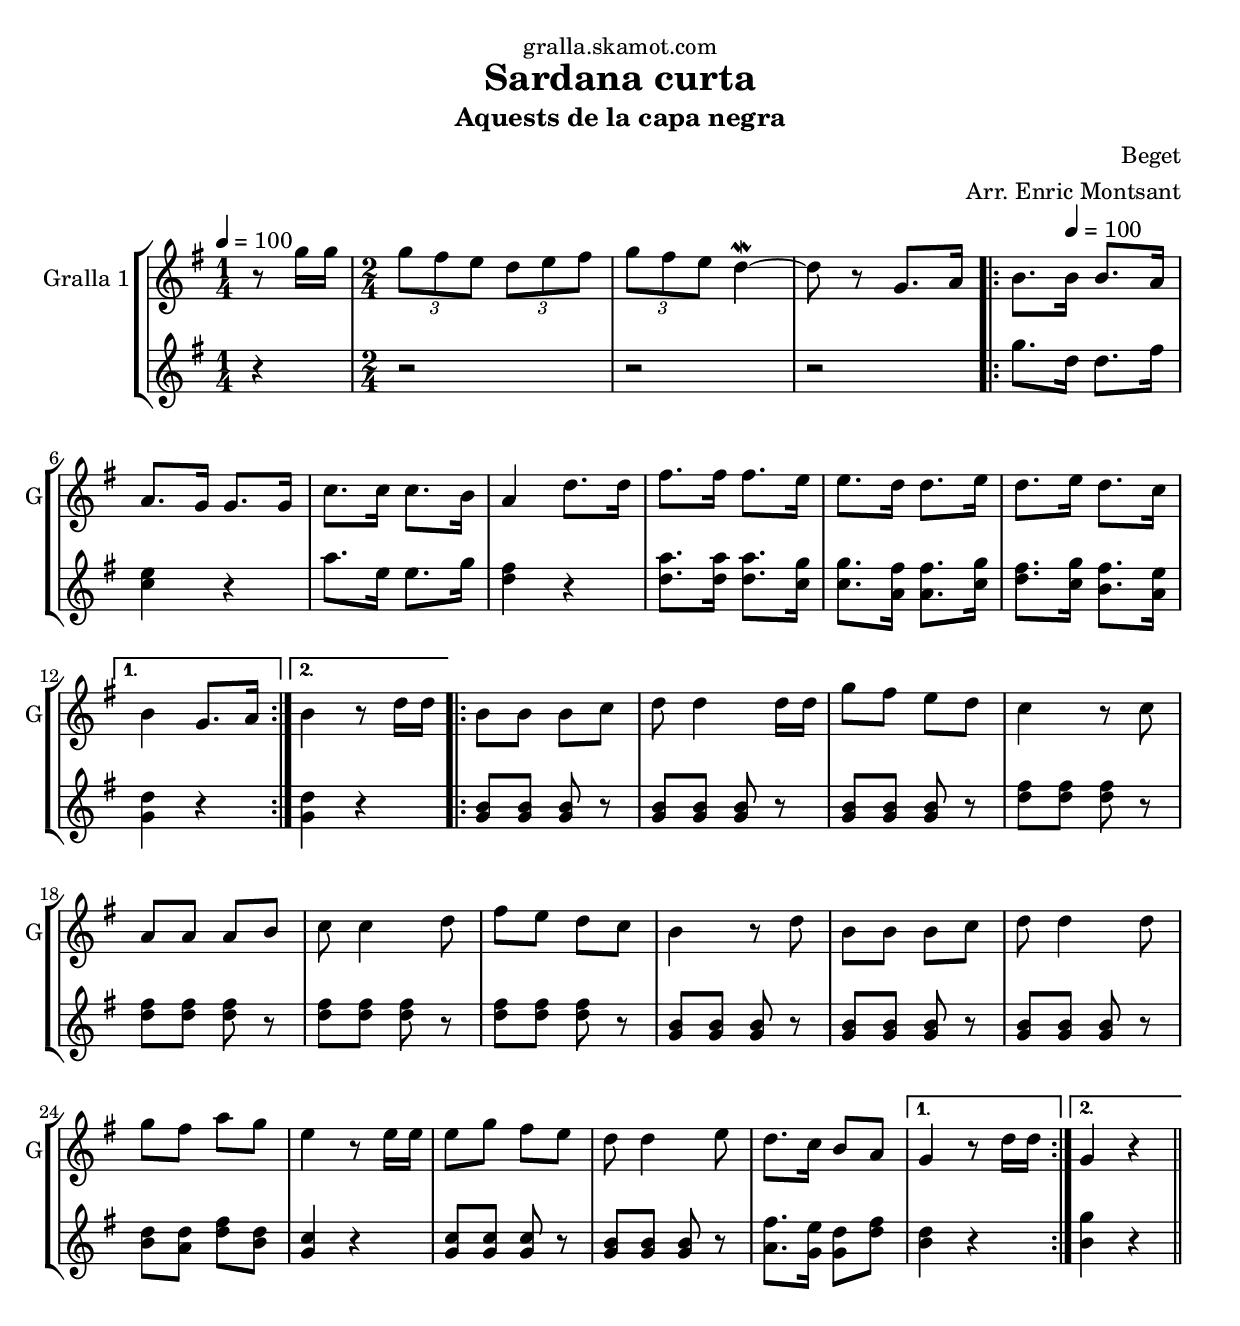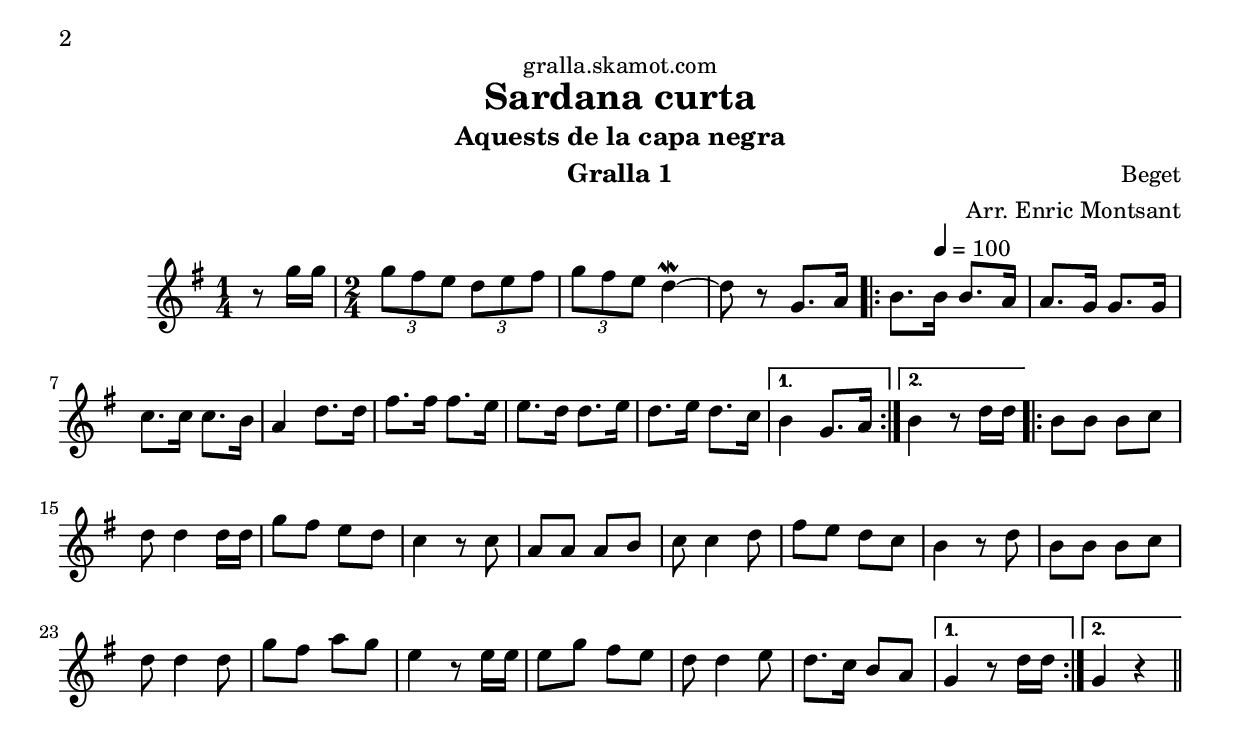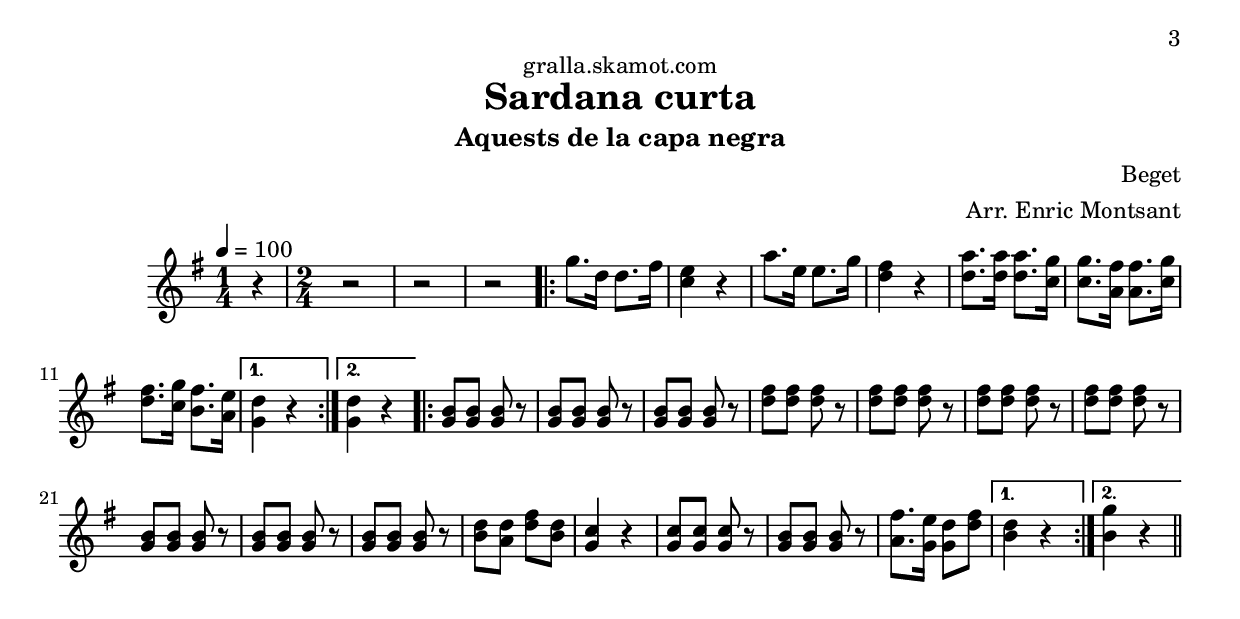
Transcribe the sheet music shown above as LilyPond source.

\version "2.16.2"

\header {
  dedication="gralla.skamot.com"
  title="Sardana curta"
  subtitle="Aquests de la capa negra"
  subsubtitle=""
  poet=""
  meter=""
  piece=""
  composer="Beget"
  arranger="Arr. Enric Montsant"
  opus=""
  instrument=""
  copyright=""
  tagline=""
}

liniaroAa =
\relative g''
{
  \clef treble
  \key g \major
  \time 1/4
  r8 g16 g  |
  \time 2/4   \times 2/3 { g8 fis e } \times 2/3 { d e fis }  |
  \times 2/3 { g8 fis e } d4 ~ \mordent  |
  d8 r g,8. a16  |
  %05
  \repeat volta 2 { b8. \tempo 4 = 100 b16 b8. a16  |
  a8. g16 g8. g16  |
  c8. c16 c8. b16  |
  a4 d8. d16  |
  fis8. fis16 fis8. e16  |
  %10
  e8. d16 d8. e16  |
  d8. e16 d8. c16 }
  \alternative { { b4 g8. a16 }
  { b4 r8 d16 d } }
  \repeat volta 2 { b8 b b c  |
  %15
  d8 d4 d16 d  |
  g8 fis e d  |
  c4 r8 c  |
  a8 a a b  |
  c8 c4 d8  |
  %20
  fis8 e d c  |
  b4 r8 d  |
  b8 b b c  |
  d8 d4 d8  |
  g8 fis a g  |
  %25
  e4 r8 e16 e  |
  e8 g fis e  |
  d8 d4 e8  |
  d8. c16 b8 a }
  \alternative { { g4 r8 d'16 d }
  %30
  { g,4 r } } \bar "||"
}

liniaroAb =
\relative g''
{
  \tempo 4 = 100
  \clef treble
  \key g \major
  \time 1/4
  r4  |
  \time 2/4   r2  |
  r2  |
  r2  |
  %05
  \repeat volta 2 { g8. d16 d8. fis16  |
  <c e>4 r  |
  a'8. e16 e8. g16  |
  <d fis>4 r  |
  <d a'>8. <d a'>16 <d a'>8. <c g'>16  |
  %10
  <c g'>8. <a fis'>16 <a fis'>8. <c g'>16  |
  <d fis>8. <c g'>16 <b fis'>8. <a e'>16 }
  \alternative { { <g d'>4 r }
  { <g d'>4 r } }
  \repeat volta 2 { <g b>8 <g b> <g b> r  |
  %15
  <g b>8 <g b> <g b> r  |
  <g b>8 <g b> <g b> r  |
  <d' fis>8 <d fis> <d fis> r  |
  <d fis>8 <d fis> <d fis> r  |
  <d fis>8 <d fis> <d fis> r  |
  %20
  <d fis>8 <d fis> <d fis> r  |
  <g, b>8 <g b> <g b> r  |
  <g b>8 <g b> <g b> r  |
  <g b>8 <g b> <g b> r  |
  <b d>8 <a d> <d fis> <b d>  |
  %25
  <g c>4 r  |
  <g c>8 <g c> <g c> r  |
  <g b>8 <g b> <g b> r  |
  <a fis'>8. <g e'>16 <g d'>8 <d' fis> }
  \alternative { { <b d>4 r }
  %30
  { <b g'>4 r } } \bar "||"
}

\bookpart {
  \score {
    \new StaffGroup {
      \override Score.RehearsalMark #'self-alignment-X = #LEFT
      <<
        \new Staff \with {instrumentName = #"Gralla 1" shortInstrumentName = #"G"} \liniaroAa
        \new Staff \with {instrumentName = #"" shortInstrumentName = #" "} \liniaroAb
      >>
    }
    \layout {}
  }
  \score { \unfoldRepeats
    \new StaffGroup {
      \override Score.RehearsalMark #'self-alignment-X = #LEFT
      <<
        \new Staff \with {instrumentName = #"Gralla 1" shortInstrumentName = #"G"} \liniaroAa
        \new Staff \with {instrumentName = #"" shortInstrumentName = #" "} \liniaroAb
      >>
    }
    \midi {
      \set Staff.midiInstrument = "oboe"
      \set DrumStaff.midiInstrument = "drums"
    }
  }
}

\bookpart {
  \header {instrument="Gralla 1"}
  \score {
    \new StaffGroup {
      \override Score.RehearsalMark #'self-alignment-X = #LEFT
      <<
        \new Staff \liniaroAa
      >>
    }
    \layout {}
  }
  \score { \unfoldRepeats
    \new StaffGroup {
      \override Score.RehearsalMark #'self-alignment-X = #LEFT
      <<
        \new Staff \liniaroAa
      >>
    }
    \midi {
      \set Staff.midiInstrument = "oboe"
      \set DrumStaff.midiInstrument = "drums"
    }
  }
}

\bookpart {
  \header {instrument=""}
  \score {
    \new StaffGroup {
      \override Score.RehearsalMark #'self-alignment-X = #LEFT
      <<
        \new Staff \liniaroAb
      >>
    }
    \layout {}
  }
  \score { \unfoldRepeats
    \new StaffGroup {
      \override Score.RehearsalMark #'self-alignment-X = #LEFT
      <<
        \new Staff \liniaroAb
      >>
    }
    \midi {
      \set Staff.midiInstrument = "oboe"
      \set DrumStaff.midiInstrument = "drums"
    }
  }
}

